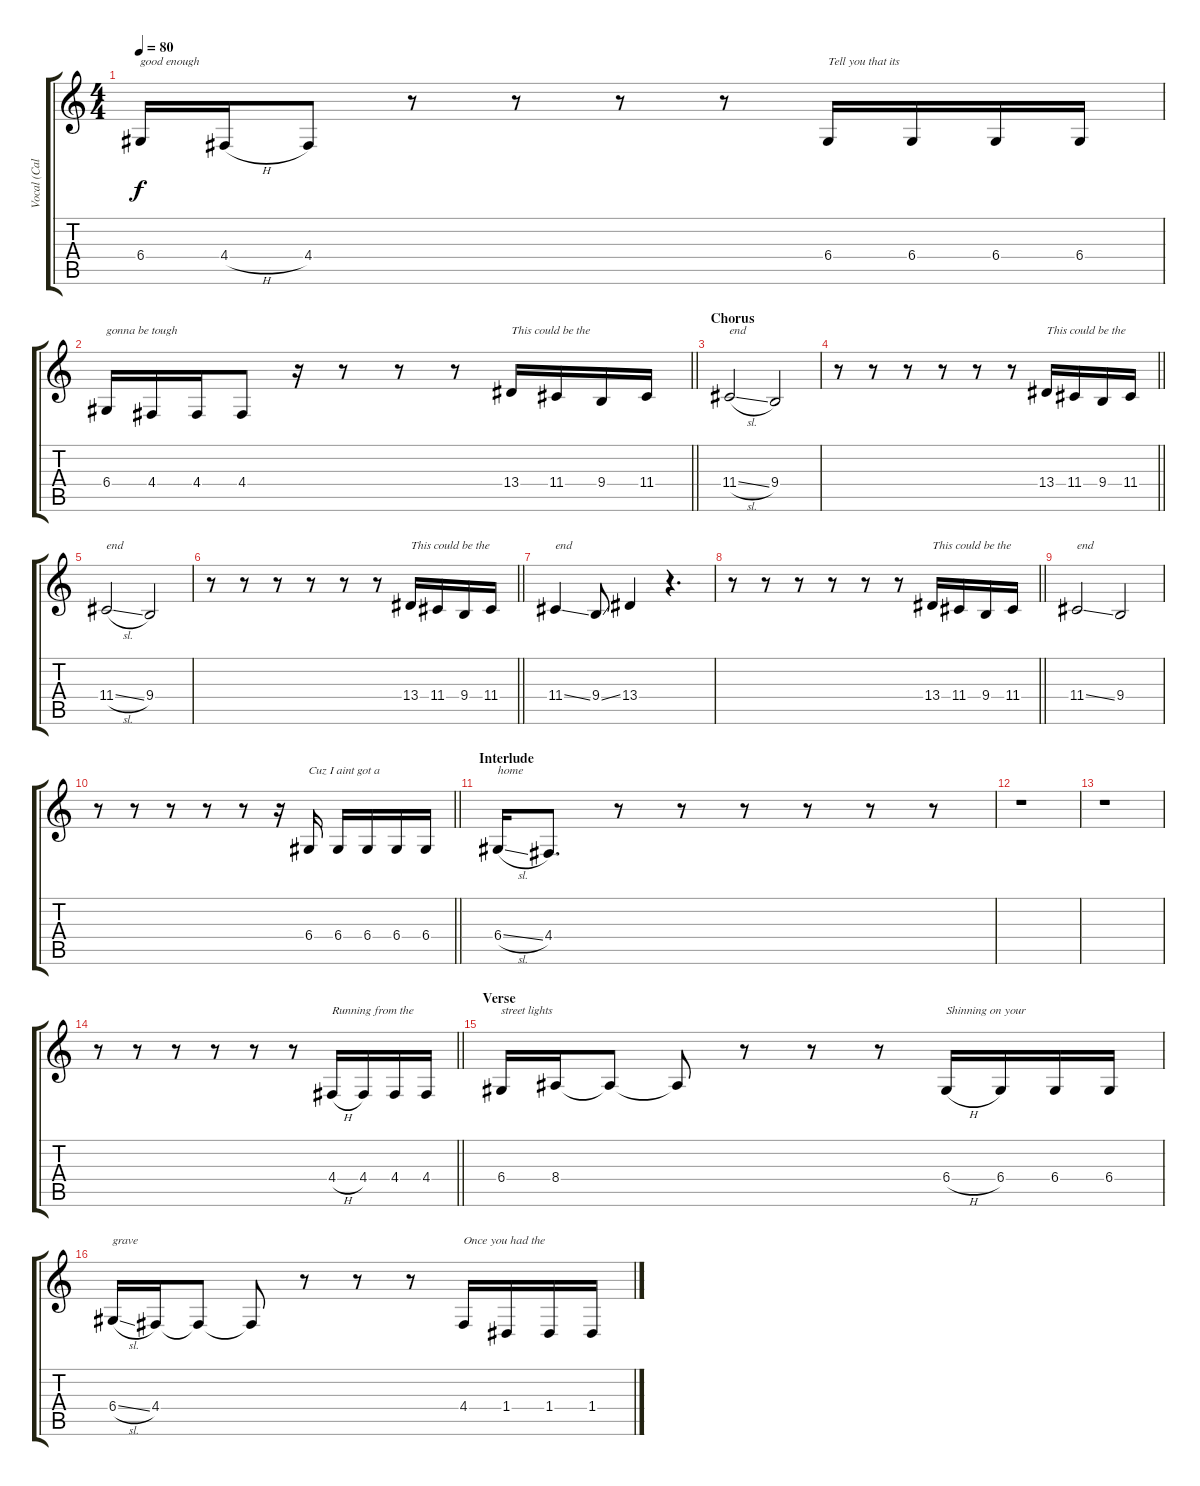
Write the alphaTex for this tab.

\track ("Vocal (Caleb)" "Vocal (Cal") {instrument flute}
\staff {score tabs}
\tuning (E4 B3 G3 D3 A2 E2) {hide}
\ts (4 4)
\tempo 80
\clef g2
\ks c
6.4.16{txt "good enough" dy f} 4.4{h}.16 4.4.8 r.8 r.8 r.8 r.8 6.4.16{txt "Tell you that its"} 6.4.16 6.4.16 6.4.16 |
\barLineRight lightlight
6.4.16{txt "gonna be tough"} 4.4.16 4.4.16 4.4.8 r.16 r.8 r.8 r.8 13.4.16{txt "This could be the"} 11.4.16 9.4.16 11.4.16 |
\section ("" "Chorus")
11.4{sl}.2{txt "end"} 9.4.2 |
\barLineRight lightlight
r.8 r.8 r.8 r.8 r.8 r.8 13.4.16{txt "This could be the"} 11.4.16 9.4.16 11.4.16 |
11.4{sl}.2{txt "end"} 9.4.2 |
\barLineRight lightlight
r.8 r.8 r.8 r.8 r.8 r.8 13.4.16{txt "This could be the"} 11.4.16 9.4.16 11.4.16 |
11.4{ss}.4{txt "end"} 9.4{ss}.8 13.4.4 r.4{d} |
\barLineRight lightlight
r.8 r.8 r.8 r.8 r.8 r.8 13.4.16{txt "This could be the"} 11.4.16 9.4.16 11.4.16 |
11.4{ss}.2{txt "end"} 9.4.2 |
\barLineRight lightlight
r.8 r.8 r.8 r.8 r.8 r.16 6.4.16{txt "Cuz I aint got a "} 6.4.16 6.4.16 6.4.16 6.4.16 |
\section ("" "Interlude")
6.4{sl}.16{txt "home"} 4.4.8{d} r.8 r.8 r.8 r.8 r.8 r.8 |
r.1 |
r.1 |
\barLineRight lightlight
r.8 r.8 r.8 r.8 r.8 r.8 4.4{h}.16{txt "Running from the"} 4.4.16 4.4.16 4.4.16 |
\section ("" "Verse")
6.4.16{txt "street lights"} 8.4.16 8.4{t}.8 8.4{t}.8 r.8 r.8 r.8 6.4{h}.16{txt "Shinning on your"} 6.4.16 6.4.16 6.4.16 |
6.4{sl}.16{txt "grave"} 4.4.16 4.4{t}.8 4.4{t}.8 r.8 r.8 r.8 4.4.16{txt "Once you had the"} 1.4.16 1.4.16 1.4.16
